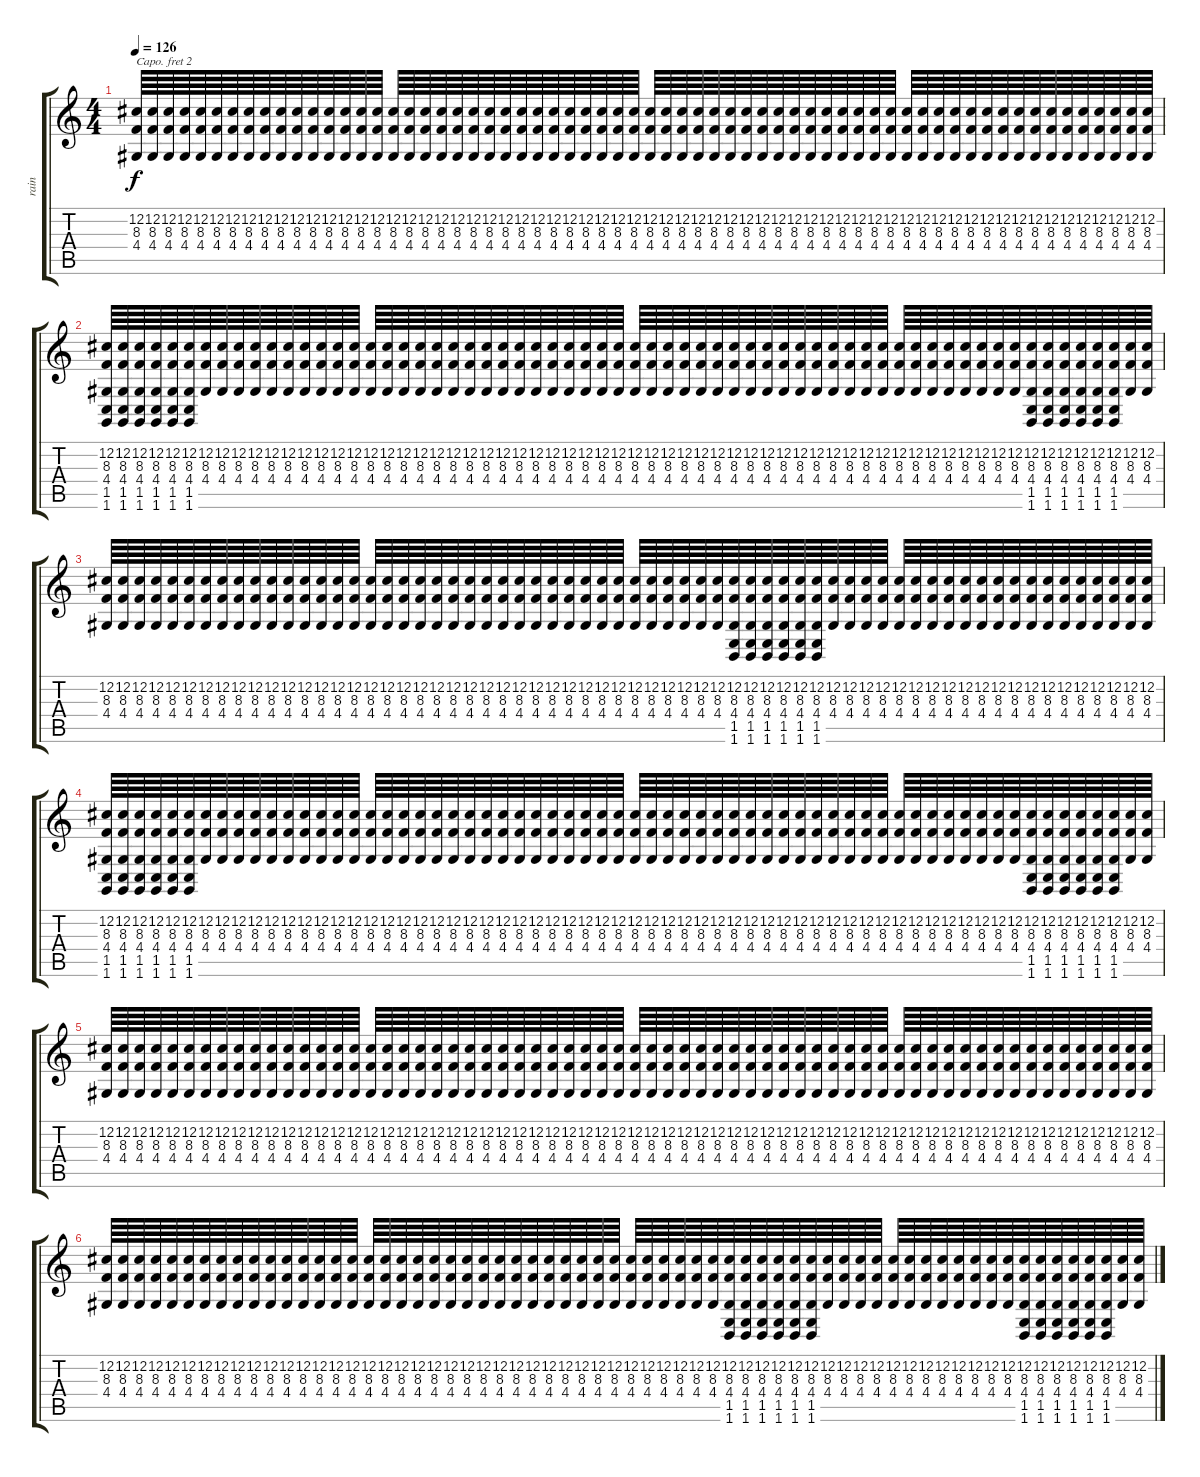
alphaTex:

\track ("rain" "rain") {instrument seashore}
\staff {score tabs}
\capo 2
\tuning (E4 B3 G3 D3 A2 E2) {hide}
\ts (4 4)
\tempo 126
\clef g2
\ks c
(12.2 8.3 4.4).64{dy f} (12.2 8.3 4.4).64 (12.2 8.3 4.4).64 (12.2 8.3 4.4).64 (12.2 8.3 4.4).64 (12.2 8.3 4.4).64 (12.2 8.3 4.4).64 (12.2 8.3 4.4).64 (12.2 8.3 4.4).64 (12.2 8.3 4.4).64 (12.2 8.3 4.4).64 (12.2 8.3 4.4).64 (12.2 8.3 4.4).64 (12.2 8.3 4.4).64 (12.2 8.3 4.4).64 (12.2 8.3 4.4).64 (12.2 8.3 4.4).64 (12.2 8.3 4.4).64 (12.2 8.3 4.4).64 (12.2 8.3 4.4).64 (12.2 8.3 4.4).64 (12.2 8.3 4.4).64 (12.2 8.3 4.4).64 (12.2 8.3 4.4).64 (12.2 8.3 4.4).64 (12.2 8.3 4.4).64 (12.2 8.3 4.4).64 (12.2 8.3 4.4).64 (12.2 8.3 4.4).64 (12.2 8.3 4.4).64 (12.2 8.3 4.4).64 (12.2 8.3 4.4).64 (12.2 8.3 4.4).64 (12.2 8.3 4.4).64 (12.2 8.3 4.4).64 (12.2 8.3 4.4).64 (12.2 8.3 4.4).64 (12.2 8.3 4.4).64 (12.2 8.3 4.4).64 (12.2 8.3 4.4).64 (12.2 8.3 4.4).64 (12.2 8.3 4.4).64 (12.2 8.3 4.4).64 (12.2 8.3 4.4).64 (12.2 8.3 4.4).64 (12.2 8.3 4.4).64 (12.2 8.3 4.4).64 (12.2 8.3 4.4).64 (12.2 8.3 4.4).64 (12.2 8.3 4.4).64 (12.2 8.3 4.4).64 (12.2 8.3 4.4).64 (12.2 8.3 4.4).64 (12.2 8.3 4.4).64 (12.2 8.3 4.4).64 (12.2 8.3 4.4).64 (12.2 8.3 4.4).64 (12.2 8.3 4.4).64 (12.2 8.3 4.4).64 (12.2 8.3 4.4).64 (12.2 8.3 4.4).64 (12.2 8.3 4.4).64 (12.2 8.3 4.4).64 (12.2 8.3 4.4).64 |
(12.2 8.3 4.4 1.5 1.6).64 (12.2 8.3 4.4 1.5 1.6).64 (12.2 8.3 4.4 1.5 1.6).64 (12.2 8.3 4.4 1.5 1.6).64 (12.2 8.3 4.4 1.5 1.6).64 (12.2 8.3 4.4 1.5 1.6).64 (12.2 8.3 4.4).64 (12.2 8.3 4.4).64 (12.2 8.3 4.4).64 (12.2 8.3 4.4).64 (12.2 8.3 4.4).64 (12.2 8.3 4.4).64 (12.2 8.3 4.4).64 (12.2 8.3 4.4).64 (12.2 8.3 4.4).64 (12.2 8.3 4.4).64 (12.2 8.3 4.4).64 (12.2 8.3 4.4).64 (12.2 8.3 4.4).64 (12.2 8.3 4.4).64 (12.2 8.3 4.4).64 (12.2 8.3 4.4).64 (12.2 8.3 4.4).64 (12.2 8.3 4.4).64 (12.2 8.3 4.4).64 (12.2 8.3 4.4).64 (12.2 8.3 4.4).64 (12.2 8.3 4.4).64 (12.2 8.3 4.4).64 (12.2 8.3 4.4).64 (12.2 8.3 4.4).64 (12.2 8.3 4.4).64 (12.2 8.3 4.4).64{volume 7} (12.2 8.3 4.4).64 (12.2 8.3 4.4).64 (12.2 8.3 4.4).64 (12.2 8.3 4.4).64 (12.2 8.3 4.4).64 (12.2 8.3 4.4).64 (12.2 8.3 4.4).64 (12.2 8.3 4.4).64 (12.2 8.3 4.4).64 (12.2 8.3 4.4).64 (12.2 8.3 4.4).64 (12.2 8.3 4.4).64 (12.2 8.3 4.4).64 (12.2 8.3 4.4).64 (12.2 8.3 4.4).64 (12.2 8.3 4.4).64 (12.2 8.3 4.4).64 (12.2 8.3 4.4).64 (12.2 8.3 4.4).64 (12.2 8.3 4.4).64 (12.2 8.3 4.4).64 (12.2 8.3 4.4).64 (12.2 8.3 4.4).64 (12.2 8.3 4.4 1.5 1.6).64 (12.2 8.3 4.4 1.5 1.6).64 (12.2 8.3 4.4 1.5 1.6).64 (12.2 8.3 4.4 1.5 1.6).64 (12.2 8.3 4.4 1.5 1.6).64 (12.2 8.3 4.4 1.5 1.6).64 (12.2 8.3 4.4).64 (12.2 8.3 4.4).64 |
(12.2 8.3 4.4).64 (12.2 8.3 4.4).64 (12.2 8.3 4.4).64 (12.2 8.3 4.4).64 (12.2 8.3 4.4).64 (12.2 8.3 4.4).64 (12.2 8.3 4.4).64 (12.2 8.3 4.4).64 (12.2 8.3 4.4).64 (12.2 8.3 4.4).64 (12.2 8.3 4.4).64 (12.2 8.3 4.4).64 (12.2 8.3 4.4).64 (12.2 8.3 4.4).64 (12.2 8.3 4.4).64 (12.2 8.3 4.4).64 (12.2 8.3 4.4).64{volume 6} (12.2 8.3 4.4).64 (12.2 8.3 4.4).64 (12.2 8.3 4.4).64 (12.2 8.3 4.4).64 (12.2 8.3 4.4).64 (12.2 8.3 4.4).64 (12.2 8.3 4.4).64 (12.2 8.3 4.4).64 (12.2 8.3 4.4).64 (12.2 8.3 4.4).64 (12.2 8.3 4.4).64 (12.2 8.3 4.4).64 (12.2 8.3 4.4).64 (12.2 8.3 4.4).64 (12.2 8.3 4.4).64 (12.2 8.3 4.4).64 (12.2 8.3 4.4).64 (12.2 8.3 4.4).64 (12.2 8.3 4.4).64 (12.2 8.3 4.4).64 (12.2 8.3 4.4).64 (12.2 8.3 4.4 1.5 1.6).64 (12.2 8.3 4.4 1.5 1.6).64 (12.2 8.3 4.4 1.5 1.6).64 (12.2 8.3 4.4 1.5 1.6).64 (12.2 8.3 4.4 1.5 1.6).64 (12.2 8.3 4.4 1.5 1.6).64 (12.2 8.3 4.4).64 (12.2 8.3 4.4).64 (12.2 8.3 4.4).64 (12.2 8.3 4.4).64 (12.2 8.3 4.4).64{volume 5} (12.2 8.3 4.4).64 (12.2 8.3 4.4).64 (12.2 8.3 4.4).64 (12.2 8.3 4.4).64 (12.2 8.3 4.4).64 (12.2 8.3 4.4).64 (12.2 8.3 4.4).64 (12.2 8.3 4.4).64 (12.2 8.3 4.4).64 (12.2 8.3 4.4).64 (12.2 8.3 4.4).64 (12.2 8.3 4.4).64 (12.2 8.3 4.4).64 (12.2 8.3 4.4).64 (12.2 8.3 4.4).64 |
(12.2 8.3 4.4 1.5 1.6).64 (12.2 8.3 4.4 1.5 1.6).64 (12.2 8.3 4.4 1.5 1.6).64 (12.2 8.3 4.4 1.5 1.6).64 (12.2 8.3 4.4 1.5 1.6).64 (12.2 8.3 4.4 1.5 1.6).64 (12.2 8.3 4.4).64 (12.2 8.3 4.4).64 (12.2 8.3 4.4).64 (12.2 8.3 4.4).64 (12.2 8.3 4.4).64 (12.2 8.3 4.4).64 (12.2 8.3 4.4).64 (12.2 8.3 4.4).64 (12.2 8.3 4.4).64 (12.2 8.3 4.4).64 (12.2 8.3 4.4).64{volume 4} (12.2 8.3 4.4).64 (12.2 8.3 4.4).64 (12.2 8.3 4.4).64 (12.2 8.3 4.4).64 (12.2 8.3 4.4).64 (12.2 8.3 4.4).64 (12.2 8.3 4.4).64 (12.2 8.3 4.4).64 (12.2 8.3 4.4).64 (12.2 8.3 4.4).64 (12.2 8.3 4.4).64 (12.2 8.3 4.4).64 (12.2 8.3 4.4).64 (12.2 8.3 4.4).64 (12.2 8.3 4.4).64 (12.2 8.3 4.4).64 (12.2 8.3 4.4).64 (12.2 8.3 4.4).64 (12.2 8.3 4.4).64 (12.2 8.3 4.4).64 (12.2 8.3 4.4).64 (12.2 8.3 4.4).64 (12.2 8.3 4.4).64 (12.2 8.3 4.4).64 (12.2 8.3 4.4).64 (12.2 8.3 4.4).64 (12.2 8.3 4.4).64 (12.2 8.3 4.4).64 (12.2 8.3 4.4).64 (12.2 8.3 4.4).64 (12.2 8.3 4.4).64 (12.2 8.3 4.4).64{volume 3} (12.2 8.3 4.4).64 (12.2 8.3 4.4).64 (12.2 8.3 4.4).64 (12.2 8.3 4.4).64 (12.2 8.3 4.4).64 (12.2 8.3 4.4).64 (12.2 8.3 4.4).64 (12.2 8.3 4.4 1.5 1.6).64 (12.2 8.3 4.4 1.5 1.6).64 (12.2 8.3 4.4 1.5 1.6).64 (12.2 8.3 4.4 1.5 1.6).64 (12.2 8.3 4.4 1.5 1.6).64 (12.2 8.3 4.4 1.5 1.6).64 (12.2 8.3 4.4).64 (12.2 8.3 4.4).64 |
(12.2 8.3 4.4).64 (12.2 8.3 4.4).64 (12.2 8.3 4.4).64 (12.2 8.3 4.4).64 (12.2 8.3 4.4).64 (12.2 8.3 4.4).64 (12.2 8.3 4.4).64 (12.2 8.3 4.4).64 (12.2 8.3 4.4).64 (12.2 8.3 4.4).64 (12.2 8.3 4.4).64 (12.2 8.3 4.4).64 (12.2 8.3 4.4).64 (12.2 8.3 4.4).64 (12.2 8.3 4.4).64 (12.2 8.3 4.4).64 (12.2 8.3 4.4).64{volume 2} (12.2 8.3 4.4).64 (12.2 8.3 4.4).64 (12.2 8.3 4.4).64 (12.2 8.3 4.4).64 (12.2 8.3 4.4).64 (12.2 8.3 4.4).64 (12.2 8.3 4.4).64 (12.2 8.3 4.4).64 (12.2 8.3 4.4).64 (12.2 8.3 4.4).64 (12.2 8.3 4.4).64 (12.2 8.3 4.4).64 (12.2 8.3 4.4).64 (12.2 8.3 4.4).64 (12.2 8.3 4.4).64 (12.2 8.3 4.4).64 (12.2 8.3 4.4).64 (12.2 8.3 4.4).64 (12.2 8.3 4.4).64 (12.2 8.3 4.4).64 (12.2 8.3 4.4).64 (12.2 8.3 4.4).64 (12.2 8.3 4.4).64 (12.2 8.3 4.4).64 (12.2 8.3 4.4).64 (12.2 8.3 4.4).64 (12.2 8.3 4.4).64 (12.2 8.3 4.4).64 (12.2 8.3 4.4).64 (12.2 8.3 4.4).64 (12.2 8.3 4.4).64 (12.2 8.3 4.4).64{volume 1} (12.2 8.3 4.4).64 (12.2 8.3 4.4).64 (12.2 8.3 4.4).64 (12.2 8.3 4.4).64 (12.2 8.3 4.4).64 (12.2 8.3 4.4).64 (12.2 8.3 4.4).64 (12.2 8.3 4.4).64 (12.2 8.3 4.4).64 (12.2 8.3 4.4).64 (12.2 8.3 4.4).64 (12.2 8.3 4.4).64 (12.2 8.3 4.4).64 (12.2 8.3 4.4).64 (12.2 8.3 4.4).64 |
(12.2 8.3 4.4).64 (12.2 8.3 4.4).64 (12.2 8.3 4.4).64 (12.2 8.3 4.4).64 (12.2 8.3 4.4).64 (12.2 8.3 4.4).64 (12.2 8.3 4.4).64 (12.2 8.3 4.4).64 (12.2 8.3 4.4).64 (12.2 8.3 4.4).64 (12.2 8.3 4.4).64 (12.2 8.3 4.4).64 (12.2 8.3 4.4).64 (12.2 8.3 4.4).64 (12.2 8.3 4.4).64 (12.2 8.3 4.4).64 (12.2 8.3 4.4).64{volume 0} (12.2 8.3 4.4).64 (12.2 8.3 4.4).64 (12.2 8.3 4.4).64 (12.2 8.3 4.4).64 (12.2 8.3 4.4).64 (12.2 8.3 4.4).64 (12.2 8.3 4.4).64 (12.2 8.3 4.4).64 (12.2 8.3 4.4).64 (12.2 8.3 4.4).64 (12.2 8.3 4.4).64 (12.2 8.3 4.4).64 (12.2 8.3 4.4).64 (12.2 8.3 4.4).64 (12.2 8.3 4.4).64 (12.2 8.3 4.4).64 (12.2 8.3 4.4).64 (12.2 8.3 4.4).64 (12.2 8.3 4.4).64 (12.2 8.3 4.4).64 (12.2 8.3 4.4).64 (12.2 8.3 4.4 1.5 1.6).64 (12.2 8.3 4.4 1.5 1.6).64 (12.2 8.3 4.4 1.5 1.6).64 (12.2 8.3 4.4 1.5 1.6).64 (12.2 8.3 4.4 1.5 1.6).64 (12.2 8.3 4.4 1.5 1.6).64 (12.2 8.3 4.4).64 (12.2 8.3 4.4).64 (12.2 8.3 4.4).64 (12.2 8.3 4.4).64 (12.2 8.3 4.4).64 (12.2 8.3 4.4).64 (12.2 8.3 4.4).64 (12.2 8.3 4.4).64 (12.2 8.3 4.4).64 (12.2 8.3 4.4).64 (12.2 8.3 4.4).64 (12.2 8.3 4.4).64 (12.2 8.3 4.4 1.5 1.6).64 (12.2 8.3 4.4 1.5 1.6).64 (12.2 8.3 4.4 1.5 1.6).64 (12.2 8.3 4.4 1.5 1.6).64 (12.2 8.3 4.4 1.5 1.6).64 (12.2 8.3 4.4 1.5 1.6).64 (12.2 8.3 4.4).64 (12.2 8.3 4.4).64
